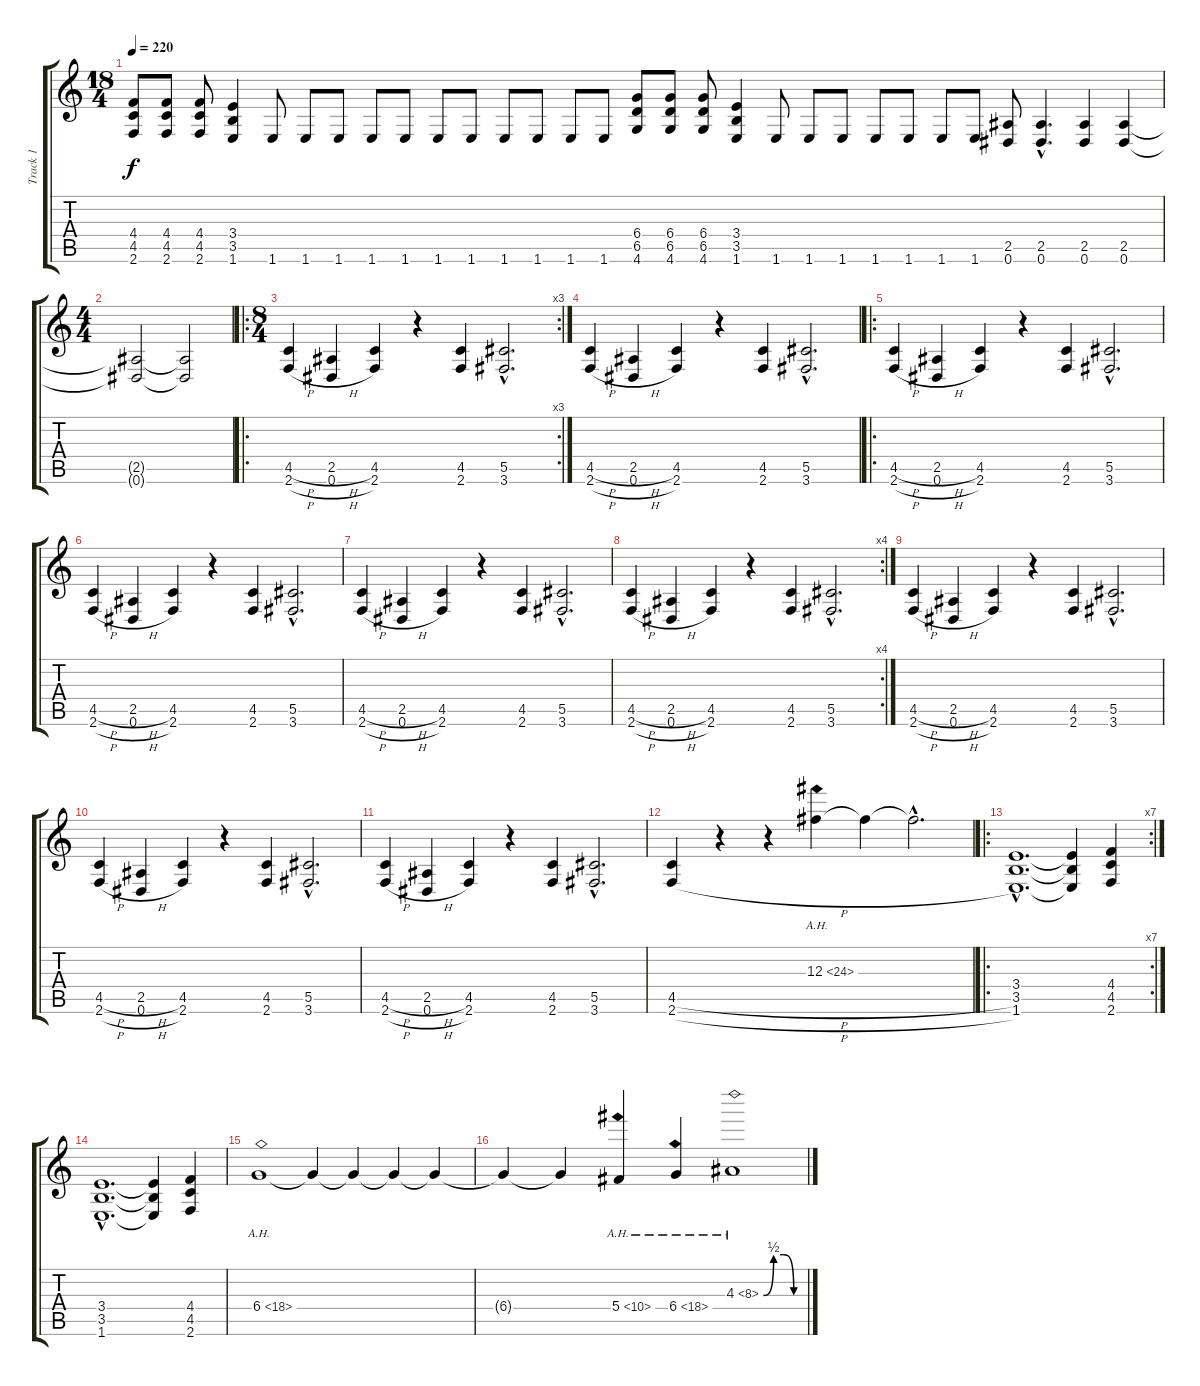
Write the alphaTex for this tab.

\track ("Track 1" "Track 1") {instrument distortionguitar}
\staff {score tabs}
\tuning (Eb4 Bb3 Gb3 Db3 Ab2 Eb2) {hide}
\ts (18 4)
\tempo 220
\clef g2
\ks c
(4.4 4.5 2.6).8{dy f} (4.4 4.5 2.6).8 (4.4 4.5 2.6).8 (3.4 3.5 1.6).4 1.6.8 1.6.8 1.6.8 1.6.8 1.6.8 1.6.8 1.6.8 1.6.8 1.6.8 1.6.8 1.6.8 (6.4 6.5 4.6).8 (6.4 6.5 4.6).8 (6.4 6.5 4.6).8 (3.4 3.5 1.6).4 1.6.8 1.6.8 1.6.8 1.6.8 1.6.8 1.6.8 1.6.8 (2.5 0.6).8 (2.5{hac} 0.6{hac}).4{d} (2.5 0.6).4 (2.5 0.6).4 |
\ts (4 4)
(2.5{t} 0.6{t}).2 (2.5{t} 0.6{t}).2 |
\ro
\rc 3
\ts (8 4)
(4.5{h} 2.6{h}).4 (2.5{h} 0.6{h}).4 (4.5 2.6).4 r.4 (4.5 2.6).4 (5.5{hac} 3.6{hac}).2{d} |
(4.5{h} 2.6{h}).4 (2.5{h} 0.6{h}).4 (4.5 2.6).4 r.4 (4.5 2.6).4 (5.5{hac} 3.6{hac}).2{d} |
\ro
(4.5{h} 2.6{h}).4 (2.5{h} 0.6{h}).4 (4.5 2.6).4 r.4 (4.5 2.6).4 (5.5{hac} 3.6{hac}).2{d} |
(4.5{h} 2.6{h}).4 (2.5{h} 0.6{h}).4 (4.5 2.6).4 r.4 (4.5 2.6).4 (5.5{hac} 3.6{hac}).2{d} |
(4.5{h} 2.6{h}).4 (2.5{h} 0.6{h}).4 (4.5 2.6).4 r.4 (4.5 2.6).4 (5.5{hac} 3.6{hac}).2{d} |
\rc 4
(4.5{h} 2.6{h}).4 (2.5{h} 0.6{h}).4 (4.5 2.6).4 r.4 (4.5 2.6).4 (5.5{hac} 3.6{hac}).2{d} |
(4.5{h} 2.6{h}).4 (2.5{h} 0.6{h}).4 (4.5 2.6).4 r.4 (4.5 2.6).4 (5.5{hac} 3.6{hac}).2{d} |
(4.5{h} 2.6{h}).4 (2.5{h} 0.6{h}).4 (4.5 2.6).4 r.4 (4.5 2.6).4 (5.5{hac} 3.6{hac}).2{d} |
(4.5{h} 2.6{h}).4 (2.5{h} 0.6{h}).4 (4.5 2.6).4 r.4 (4.5 2.6).4 (5.5{hac} 3.6{hac}).2{d} |
(4.5{h} 2.6{h}).4 r.4 r.4 12.3{ah 12}.4 12.3{t}.4 12.3{hac t}.2{d} |
\ro
\rc 7
(3.4{hac} 3.5{hac} 1.6{hac}).1{d} (3.4{t} 3.5{t} 1.6{t}).4 (4.4 4.5 2.6).4 |
(3.4{hac} 3.5{hac} 1.6{hac}).1{d} (3.4{t} 3.5{t} 1.6{t}).4 (4.4 4.5 2.6).4 |
6.4{ah 12}.1 6.4{t}.4 6.4{t}.4 6.4{t}.4 6.4{t}.4 |
6.4{t}.4 6.4{t}.4 5.4{ah 5}.4 6.4{ah 12}.4 4.3{be (custom 0 0 15 2 30 2 45 0 60 0) ah 4}.1
